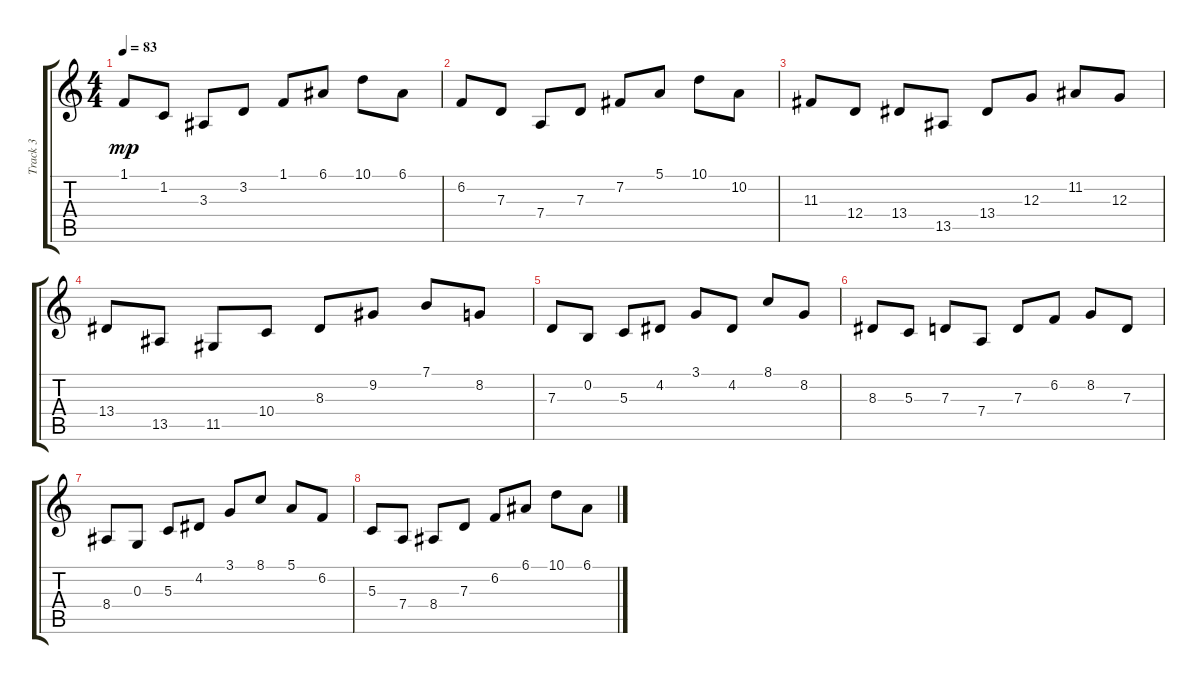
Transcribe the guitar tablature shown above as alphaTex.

\track ("Track 3" "Track 3") {instrument orchestralharp}
\staff {score tabs}
\tuning (E4 B3 G3 D3 A2 E2) {hide}
\ts (4 4)
\tempo 83
\clef g2
\ks c
1.1.8{dy mp instrument orchestralharp} 1.2.8 3.3.8 3.2.8 1.1.8 6.1.8 10.1.8 6.1.8 |
6.2.8 7.3.8 7.4.8 7.3.8 7.2.8 5.1.8 10.1.8 10.2.8 |
11.3.8 12.4.8 13.4.8{txt ""} 13.5.8 13.4.8 12.3.8 11.2.8 12.3.8 |
13.4.8 13.5.8 11.5.8 10.4.8 8.3.8 9.2.8 7.1.8 8.2.8 |
7.3.8 0.2.8 5.3.8 4.2.8 3.1.8 4.2.8 8.1.8 8.2.8 |
8.3.8 5.3.8 7.3.8 7.4.8 7.3.8 6.2.8 8.2.8 7.3.8 |
8.4.8 0.3.8 5.3.8 4.2.8 3.1.8 8.1.8 5.1.8 6.2.8 |
5.3.8 7.4.8 8.4.8 7.3.8 6.2.8 6.1.8 10.1.8 6.1.8
